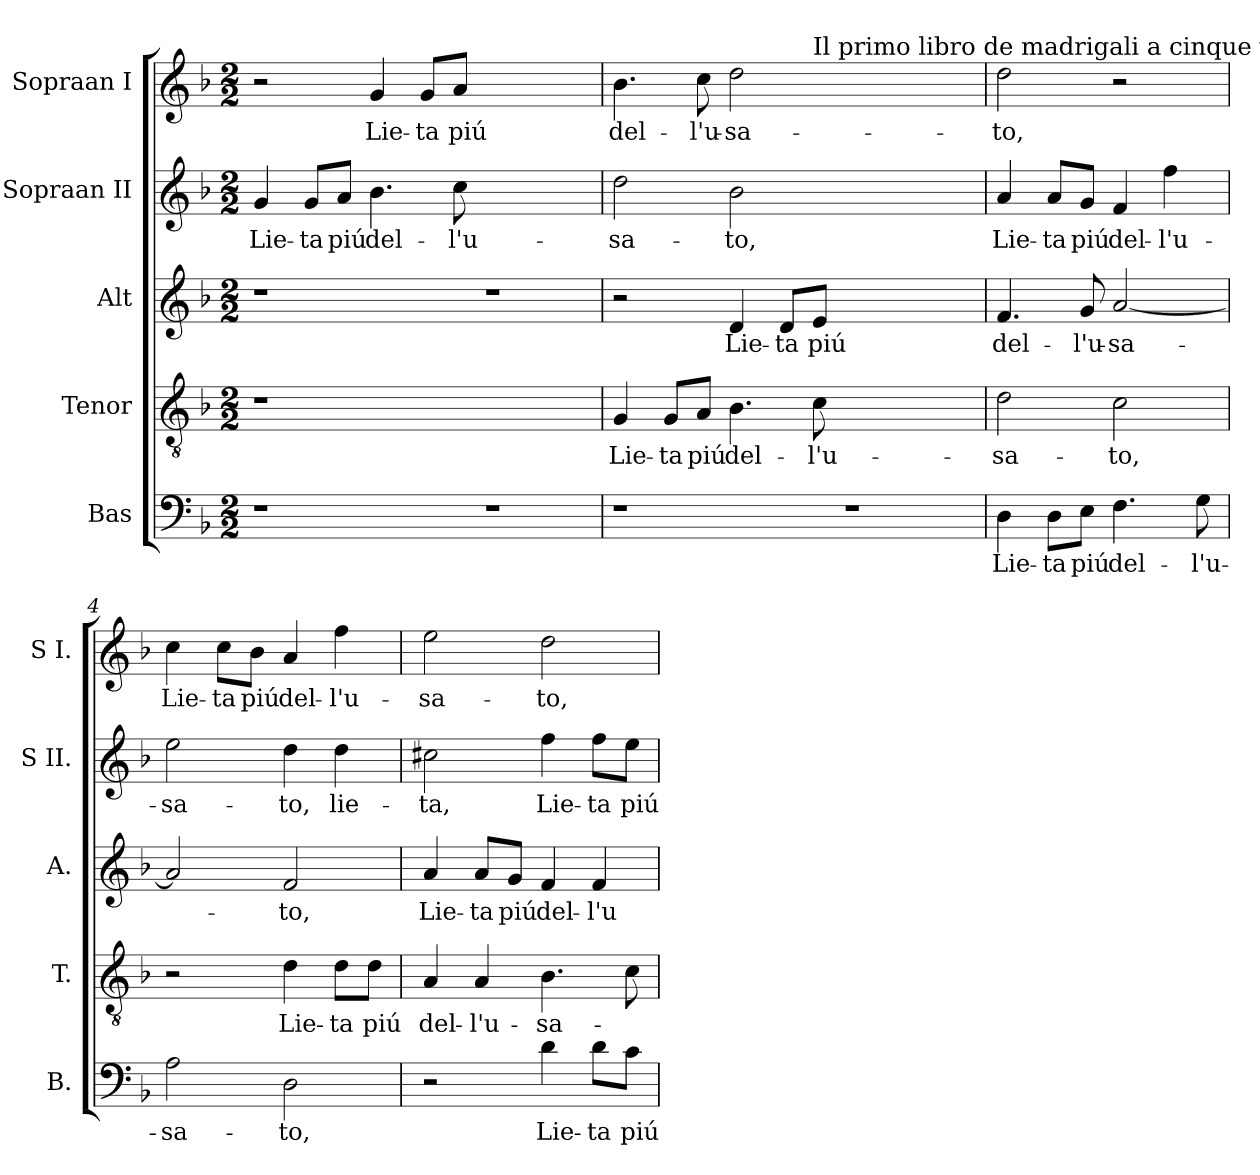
**kern	**text	**kern	**text	**kern	**text	**kern	**text	**kern	**text
*part5	*part5	*part4	*part4	*part3	*part3	*part2	*part2	*part1	*part1
*staff5	*staff5	*staff4	*staff4	*staff3	*staff3	*staff2	*staff2	*staff1	*staff1
*I"Bas	*	*I"Tenor	*	*I"Alt	*	*I"Sopraan II	*	*I"Sopraan I	*
*I'B.	*	*I'T.	*	*I'A.	*	*I'S II.	*	*I'S I.	*
!!LO:PB:g=z
*clefF4	*	*clefGv2	*	*clefG2	*	*clefG2	*	*clefG2	*
*k[b-]	*	*k[b-]	*	*k[b-]	*	*k[b-]	*	*k[b-]	*
*F:	*	*F:	*	*F:	*	*F:	*	*F:	*
*M2/2	*	*M2/2	*	*M2/2	*	*M2/2	*	*M2/2	*
=1	=1	=1	=1	=1	=1	=1	=1	=1	=1
!	!	!	!	!	!	!	!LO:LY:b:color=#000000	!	!
1r	.	1r	.	1r	.	4gi/	Lie-	2r	.
!	!	!	!	!	!	!	!LO:LY:b:color=#000000	!	!
.	.	.	.	.	.	8gi/L	ta	.	.
!	!	!	!	!	!	!	!LO:LY:b:color=#000000	!	!
.	.	.	.	.	.	8ai/J	piú	.	.
!	!	!	!	!	!	!	!LO:LY:b:color=#000000	!	!
!	!	!	!	!	!	!	!	!	!LO:LY:b:color=#000000
.	.	.	.	.	.	4.b-i\	del-	4gi/	Lie-
!	!	!	!	!	!	!	!	!	!LO:LY:b:color=#000000
.	.	.	.	.	.	.	.	8gi/L	ta
!	!	!	!	!	!	!	!LO:LY:b:color=#000000	!	!
!	!	!	!	!	!	!	!	!	!LO:LY:b:color=#000000
.	.	.	.	.	.	8cci\	l'u-	8ai/J	piú
1r	.	1ryy	.	1r	.	1ryy	.	1ryy	.
=2	=2	=2	=2	=2	=2	=2	=2	=2	=2
!	!	!	!LO:LY:b:color=#000000	!	!	!	!	!	!
!	!	!	!	!	!	!	!LO:LY:b:color=#000000	!	!
!	!	!	!	!	!	!	!	!	!LO:LY:b:color=#000000
*	*	*	*	*	*	*	*	*^	*
1r	.	4Gi/	Lie-	2r	.	2ddi\	sa-	4.b-i\	2..ryy	del-
!	!	!	!LO:LY:b:color=#000000	!	!	!	!	!	!	!
.	.	8Gi/L	ta	.	.	.	.	.	.	.
!	!	!	!LO:LY:b:color=#000000	!	!	!	!	!	!	!
!	!	!	!	!	!	!	!	!	!	!LO:LY:b:color=#000000
.	.	8Ai/J	piú	.	.	.	.	8cci\	.	l'u-
!	!	!	!LO:LY:b:color=#000000	!	!	!	!	!	!	!
!	!	!	!	!	!LO:LY:b:color=#000000	!	!	!	!	!
!	!	!	!	!	!	!	!LO:LY:b:color=#000000	!	!	!
!	!	!	!	!	!	!	!	!	!	!LO:LY:b:color=#000000
.	.	4.B-i\	del-	4di/	Lie-	2b-i\	to,	2ddi\	.	sa-
!	!	!	!	!	!LO:LY:b:color=#000000	!	!	!	!	!
.	.	.	.	8di/L	ta	.	.	.	.	.
!	!	!	!LO:LY:b:color=#000000	!	!	!	!	!	!	!
!	!	!	!	!	!	!	!	!	!LO:TX:a:t=Il primo libro de madrigali a cinque voci (1600)	!
!	!	!	!	!	!LO:LY:b:color=#000000	!	!	!	!	!
.	.	8ci\	l'u-	8ei/J	piú	.	.	.	1ryy	.
1r	.	1ryy	.	1ryy	.	1ryy	.	1ryy	.	.
.	.	.	.	.	.	.	.	.	8ryy	.
*	*	*	*	*	*	*	*	*v	*v	*
=3	=3	=3	=3	=3	=3	=3	=3	=3	=3
*	*	*	*	*	*	*	*	*^	*
!	!LO:LY:b:color=#000000	!	!	!	!	!	!	!	!	!
*	*	*	*	*	*	*	*	*v	*v	*
*	*	*	*	*	*	*	*	*^	*
!	!	!	!LO:LY:b:color=#000000	!	!	!	!	!	!	!
*	*	*	*	*	*	*	*	*v	*v	*
*	*	*	*	*	*	*	*	*^	*
!	!	!	!	!	!LO:LY:b:color=#000000	!	!	!	!	!
*	*	*	*	*	*	*	*	*v	*v	*
*	*	*	*	*	*	*	*	*^	*
!	!	!	!	!	!	!	!LO:LY:b:color=#000000	!	!	!
*	*	*	*	*	*	*	*	*v	*v	*
*	*	*	*	*	*	*	*	*^	*
!	!	!	!	!	!	!	!	!	!	!LO:LY:b:color=#000000
*	*	*	*	*	*	*	*	*v	*v	*
4Di\	Lie-	2di\	sa-	4.fi/	del-	4ai/	Lie-	2ddi\	to,
!	!LO:LY:b:color=#000000	!	!	!	!	!	!	!	!
!	!	!	!	!	!	!	!LO:LY:b:color=#000000	!	!
8Di\L	ta	.	.	.	.	8ai/L	ta	.	.
!	!LO:LY:b:color=#000000	!	!	!	!	!	!	!	!
!	!	!	!	!	!LO:LY:b:color=#000000	!	!	!	!
!	!	!	!	!	!	!	!LO:LY:b:color=#000000	!	!
8Ei\J	piú	.	.	8gi/	l'u-	8gi/J	piú	.	.
!	!LO:LY:b:color=#000000	!	!	!	!	!	!	!	!
!	!	!	!LO:LY:b:color=#000000	!	!	!	!	!	!
!	!	!	!	!	!LO:LY:b:color=#000000	!	!	!	!
!	!	!	!	!	!	!	!LO:LY:b:color=#000000	!	!
4.Fi\	del-	2ci\	-to,	[<2ai/	sa-	4fi/	del-	2r	.
!	!	!	!	!	!	!	!LO:LY:b:color=#000000	!	!
.	.	.	.	.	.	4ffi\	l'u-	.	.
!	!LO:LY:b:color=#000000	!	!	!	!	!	!	!	!
8Gi\	l'u-	.	.	.	.	.	.	.	.
!!LO:LB:g=z
=4	=4	=4	=4	=4	=4	=4	=4	=4	=4
!	!LO:LY:b:color=#000000	!	!	!	!	!	!	!	!
!	!	!	!	!	!	!	!LO:LY:b:color=#000000	!	!
!	!	!	!	!	!	!	!	!	!LO:LY:b:color=#000000
2Ai\	-sa-	2r	.	2ai/]	.	2eei\	sa-	4cci\	Lie-
!	!	!	!	!	!	!	!	!	!LO:LY:b:color=#000000
.	.	.	.	.	.	.	.	8cci\L	ta
!	!	!	!	!	!	!	!	!	!LO:LY:b:color=#000000
.	.	.	.	.	.	.	.	8b-i\J	piú
!	!LO:LY:b:color=#000000	!	!	!	!	!	!	!	!
!	!	!	!LO:LY:b:color=#000000	!	!	!	!	!	!
!	!	!	!	!	!LO:LY:b:color=#000000	!	!	!	!
!	!	!	!	!	!	!	!LO:LY:b:color=#000000	!	!
!	!	!	!	!	!	!	!	!	!LO:LY:b:color=#000000
2Di\	-to,	4di\	Lie-	2fi/	-to,	4ddi\	to,	4ai/	del-
!	!	!	!LO:LY:b:color=#000000	!	!	!	!	!	!
!	!	!	!	!	!	!	!LO:LY:b:color=#000000	!	!
!	!	!	!	!	!	!	!	!	!LO:LY:b:color=#000000
.	.	8di\L	ta	.	.	4ddi\	lie--	4ffi\	l'u-
!	!	!	!LO:LY:b:color=#000000	!	!	!	!	!	!
.	.	8di\J	piú	.	.	.	.	.	.
=5	=5	=5	=5	=5	=5	=5	=5	=5	=5
!	!	!	!LO:LY:b:color=#000000	!	!	!	!	!	!
!	!	!	!	!	!LO:LY:b:color=#000000	!	!	!	!
!	!	!	!	!	!	!	!LO:LY:b:color=#000000	!	!
!	!	!	!	!	!	!	!	!	!LO:LY:b:color=#000000
2r	.	4Ai/	del-	4ai/	Lie-	2cc#Xi\	-ta,	2eei\	sa-
!	!	!	!LO:LY:b:color=#000000	!	!	!	!	!	!
!	!	!	!	!	!LO:LY:b:color=#000000	!	!	!	!
.	.	4Ai/	l'u-	8ai/L	ta	.	.	.	.
!	!	!	!	!	!LO:LY:b:color=#000000	!	!	!	!
.	.	.	.	8gi/J	piú	.	.	.	.
!	!LO:LY:b:color=#000000	!	!	!	!	!	!	!	!
!	!	!	!LO:LY:b:color=#000000	!	!	!	!	!	!
!	!	!	!	!	!LO:LY:b:color=#000000	!	!	!	!
!	!	!	!	!	!	!	!LO:LY:b:color=#000000	!	!
!	!	!	!	!	!	!	!	!	!LO:LY:b:color=#000000
4di\	Lie-	4.B-i\	sa-	4fi/	del-	4ffi\	Lie-	2ddi\	to,
!	!LO:LY:b:color=#000000	!	!	!	!	!	!	!	!
!	!	!	!	!	!LO:LY:b:color=#000000	!	!	!	!
!	!	!	!	!	!	!	!LO:LY:b:color=#000000	!	!
8di\L	-ta	.	.	4fi/	l'u-	8ffi\L	ta	.	.
!	!LO:LY:b:color=#000000	!	!	!	!	!	!	!	!
!	!	!	!	!	!	!	!LO:LY:b:color=#000000	!	!
8ci\J	piú	8ci\	.	.	.	8eei\J	piú	.	.
=	=	=	=	=	=	=	=	=	=
*-	*-	*-	*-	*-	*-	*-	*-	*-	*-
